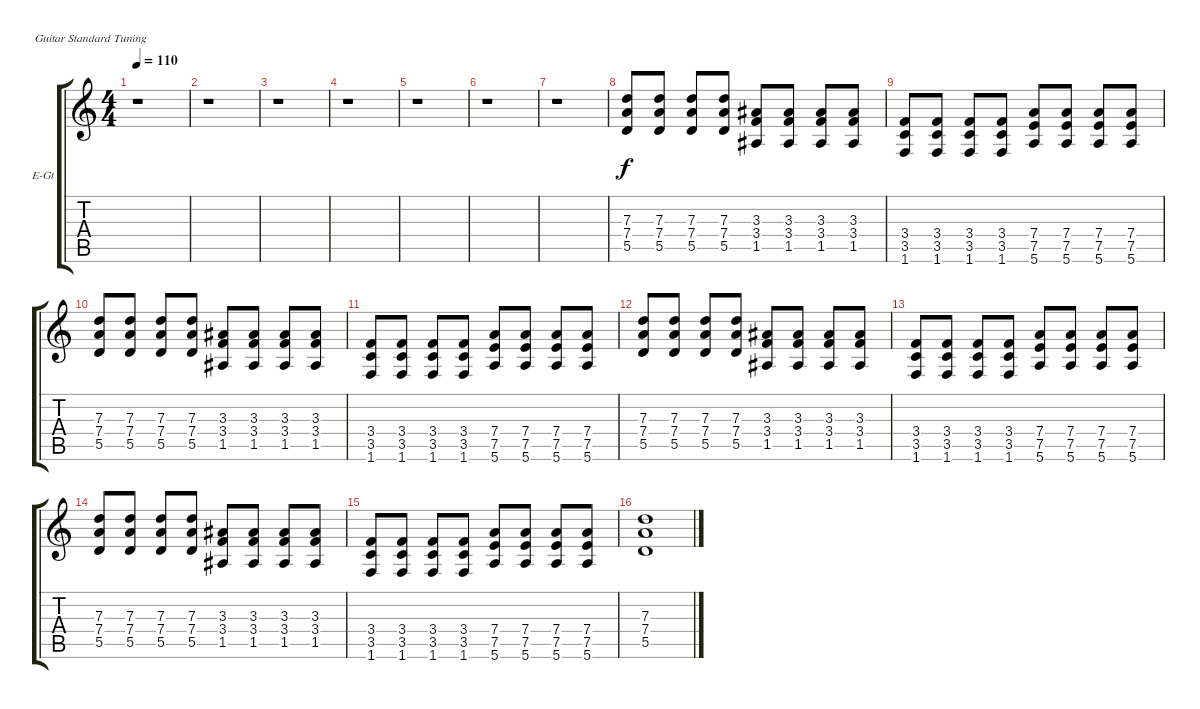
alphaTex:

\defaultSystemsLayout 4
\bracketExtendMode groupsimilarinstruments
\firstSystemTrackNameOrientation horizontal
\otherSystemsTrackNameOrientation horizontal
\track ("Electric Guitar" "E-Gt") {instrument overdrivenguitar}
\staff {score tabs}
\tuning (E4 B3 G3 D3 A2 E2)
\ts (4 4)
\tempo 110
\clef g2
\ks c
r.1{dy f} |
r.1 |
r.1 |
r.1 |
r.1 |
r.1 |
r.1 |
(5.5 7.4 7.3).8 (5.5 7.4 7.3).8 (5.5 7.4 7.3).8 (5.5 7.4 7.3).8 (1.5 3.4 3.3).8 (1.5 3.4 3.3).8 (1.5 3.4 3.3).8 (1.5 3.4 3.3).8 |
(1.6 3.5 3.4).8 (1.6 3.5 3.4).8 (1.6 3.5 3.4).8 (1.6 3.5 3.4).8 (5.6 7.5 7.4).8 (5.6 7.5 7.4).8 (5.6 7.5 7.4).8 (5.6 7.5 7.4).8 |
(5.5 7.4 7.3).8 (5.5 7.4 7.3).8 (5.5 7.4 7.3).8 (5.5 7.4 7.3).8 (1.5 3.4 3.3).8 (1.5 3.4 3.3).8 (1.5 3.4 3.3).8 (1.5 3.4 3.3).8 |
(1.6 3.5 3.4).8 (1.6 3.5 3.4).8 (1.6 3.5 3.4).8 (1.6 3.5 3.4).8 (5.6 7.5 7.4).8 (5.6 7.5 7.4).8 (5.6 7.5 7.4).8 (5.6 7.5 7.4).8 |
(5.5 7.4 7.3).8 (5.5 7.4 7.3).8 (5.5 7.4 7.3).8 (5.5 7.4 7.3).8 (1.5 3.4 3.3).8 (1.5 3.4 3.3).8 (1.5 3.4 3.3).8 (1.5 3.4 3.3).8 |
(1.6 3.5 3.4).8 (1.6 3.5 3.4).8 (1.6 3.5 3.4).8 (1.6 3.5 3.4).8 (5.6 7.5 7.4).8 (5.6 7.5 7.4).8 (5.6 7.5 7.4).8 (5.6 7.5 7.4).8 |
(5.5 7.4 7.3).8 (5.5 7.4 7.3).8 (5.5 7.4 7.3).8 (5.5 7.4 7.3).8 (1.5 3.4 3.3).8 (1.5 3.4 3.3).8 (1.5 3.4 3.3).8 (1.5 3.4 3.3).8 |
(1.6 3.5 3.4).8 (1.6 3.5 3.4).8 (1.6 3.5 3.4).8 (1.6 3.5 3.4).8 (5.6 7.5 7.4).8 (5.6 7.5 7.4).8 (5.6 7.5 7.4).8 (5.6 7.5 7.4).8 |
(5.5 7.4 7.3).1
